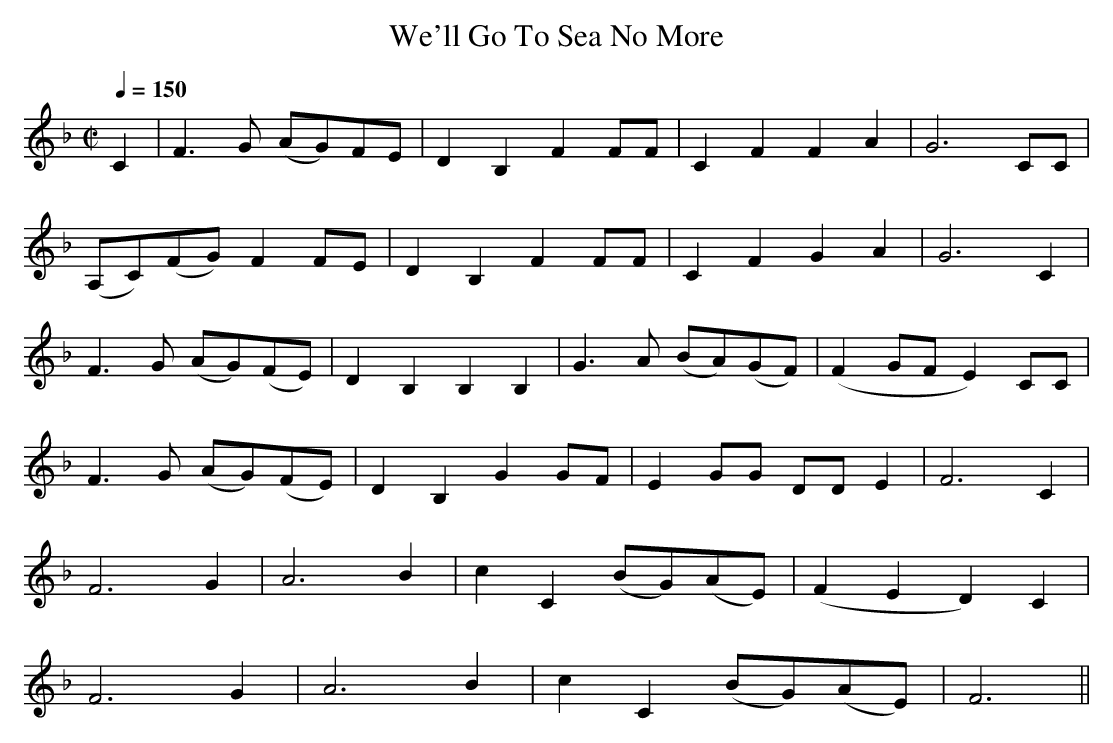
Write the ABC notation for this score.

X:1
T:We'll Go To Sea No More
M:C|
L:1/8
Q:1/4=150
K:F
C2|\
F3G (AG)FE|D2B,2 F2FF|C2F2 F2A2|G6 CC|
(A,C)(FG) F2FE|D2B,2 F2FF|C2F2 G2A2|G6 C2|
F3G (AG)(FE)|D2B,2 B,2B,2|G3A (BA)(GF)|(F2GF E2)CC|
F3G (AG)(FE)|D2B,2 G2GF|E2GG DDE2|F6 C2|
F6 G2|A6 B2|c2C2 (BG)(AE)|(F2E2 D2)C2|
F6 G2|A6 B2|c2C2 (BG)(AE)|F6 ||
